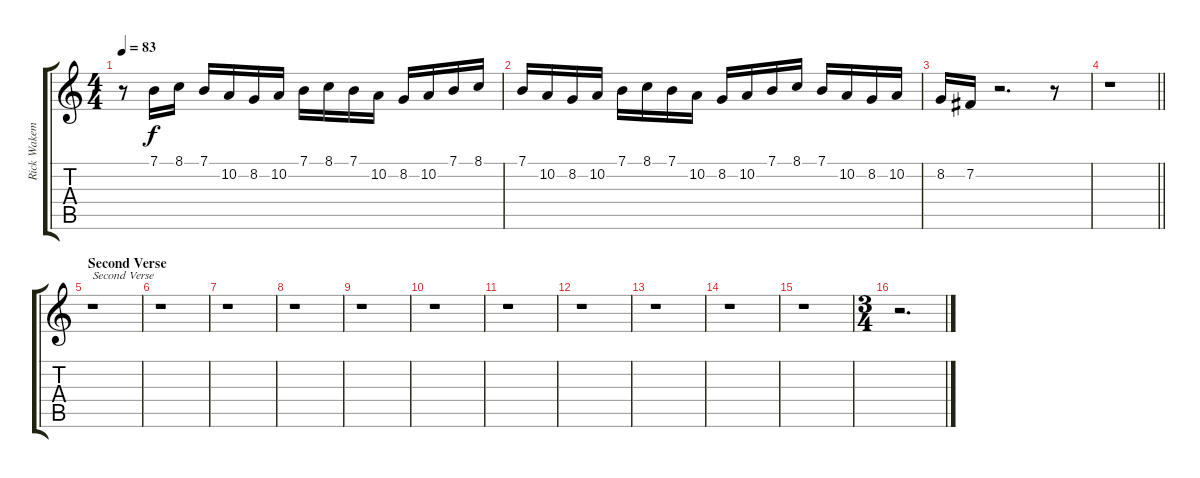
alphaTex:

\track ("Rick Wakeman" "Rick Wakem") {instrument pad3polysynth}
\staff {score tabs}
\tuning (E4 B3 G3 D3 A2 E2) {hide}
\ts (4 4)
\tempo 83
\clef g2
\ks c
r.8{dy f} 7.1.16 8.1.16 7.1.16 10.2.16 8.2.16 10.2.16 7.1.16 8.1.16 7.1.16 10.2.16 8.2.16 10.2.16 7.1.16 8.1.16 |
7.1.16 10.2.16 8.2.16 10.2.16 7.1.16 8.1.16 7.1.16 10.2.16 8.2.16 10.2.16 7.1.16 8.1.16 7.1.16 10.2.16 8.2.16 10.2.16 |
8.2.16 7.2.16 r.2{d} r.8 |
\barLineRight lightlight
r.1 |
\section ("" "Second Verse")
r.1{txt "Second Verse"} |
r.1 |
r.1 |
r.1 |
r.1 |
r.1 |
r.1 |
r.1 |
r.1 |
r.1 |
r.1 |
\ts (3 4)
r.2{d}
